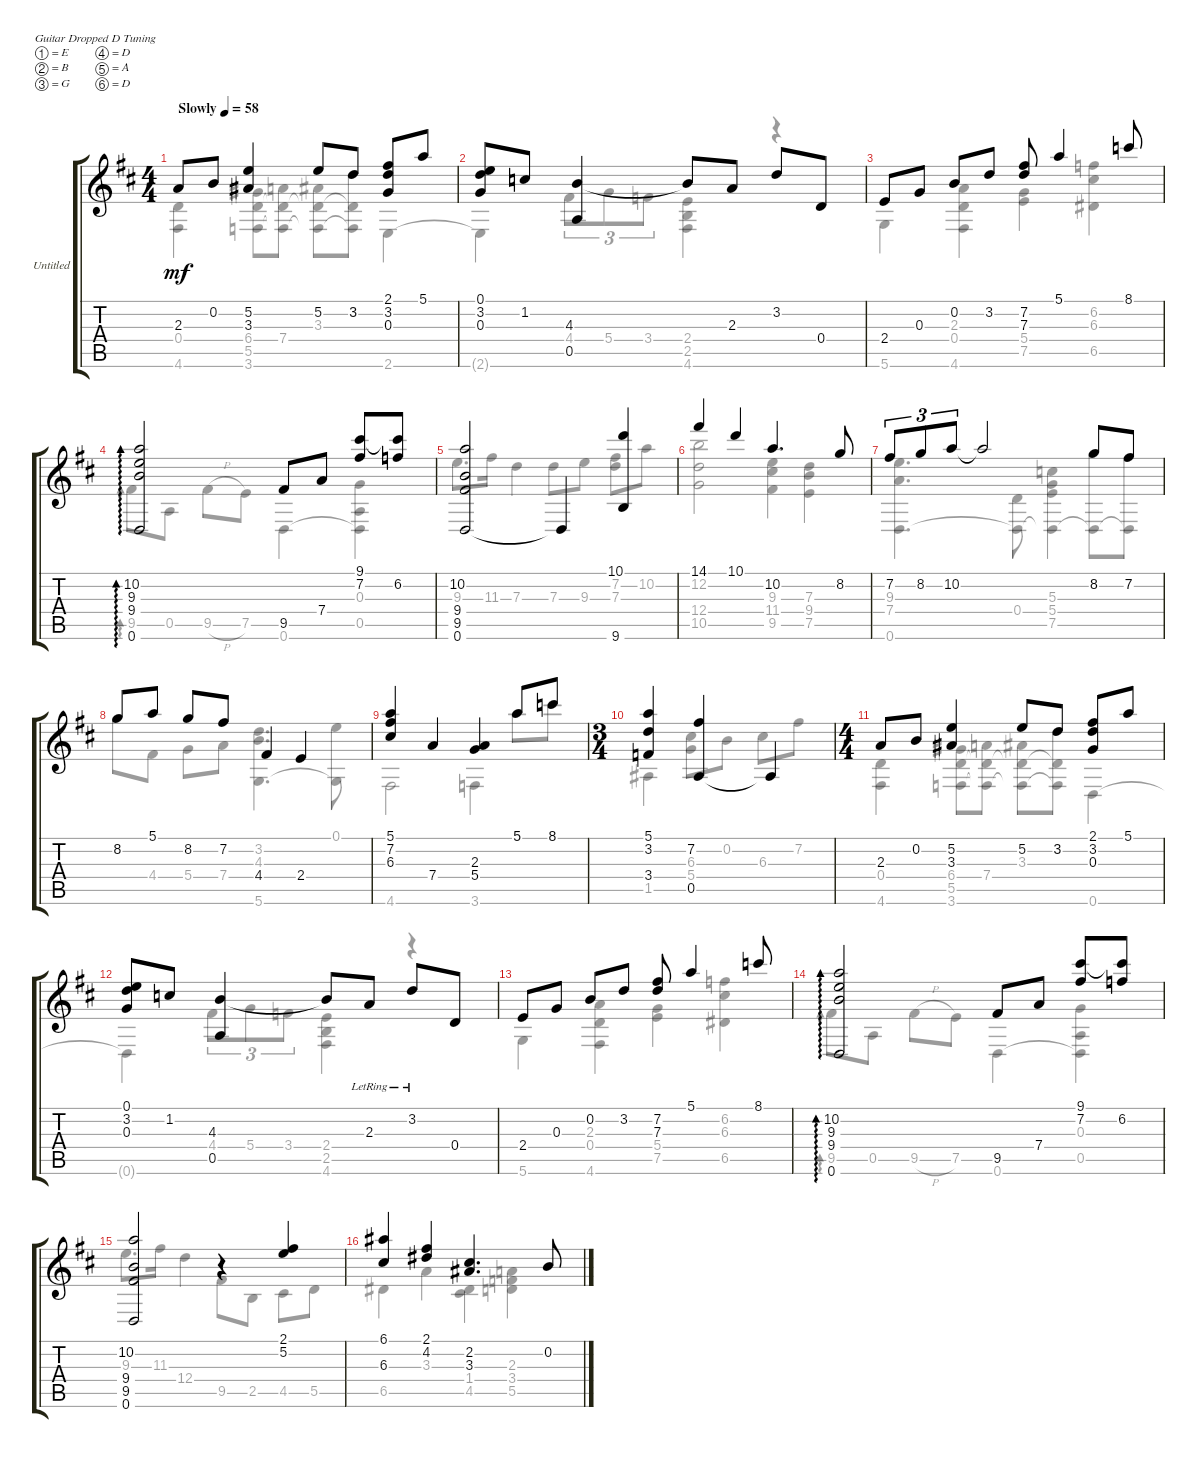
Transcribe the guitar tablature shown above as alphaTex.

\bracketExtendMode groupsimilarinstruments
\firstSystemTrackNameOrientation horizontal
\otherSystemsTrackNameOrientation horizontal
\track ("Untitled" "Untitled") {instrument acousticguitarnylon}
\staff {score tabs}
\tuning (E4 B3 G3 D3 A2 D2)
\voice
\ts (4 4)
\tempo (58 "Slowly")
\clef g2
\ks d
2.3.8{dy mf instrument acousticguitarnylon} 0.2.8 (5.2 3.3).4 5.2.8 3.2.8 (2.1 3.2 0.3).8 5.1.8 |
(0.1 3.2 0.3).8 1.2.8 (4.3 0.5).4 4.3{t}.8 2.3.8 3.2.8 0.4.8 |
2.4.8 0.3.8 0.2.8 3.2.8 (7.2 7.3).8 5.1.4 8.1.8 |
(10.2 9.3 9.4 0.6).2{ad 0} 9.5.8 7.4.8 (9.1 7.2).8 (9.1{t} 6.2).8 |
(10.2 9.4 9.5 0.6).2 0.6{t}.4 (10.1 9.6).4 |
14.1.4 10.1.4 10.2.4{d} 8.2.8 |
7.2.8{tu (3 2)} 8.2.8{tu (3 2)} 10.2.8{tu (3 2)} 10.2{t}.2 8.2.8 7.2.8 |
8.2.8 5.1.8 8.2.8 7.2.8 4.4.4 2.4.4 |
(5.1 7.2 6.3).4 7.4.4 (2.3 5.4).4 5.1.8 8.1.8 |
\ts (3 4)
(5.1 3.2 3.4).4 (7.2 0.5).4 0.5{t}.4 |
\ts (4 4)
2.3.8 0.2.8 (5.2 3.3).4 5.2.8 3.2.8 (2.1 3.2 0.3).8 5.1.8 |
(0.1 3.2 0.3).8 1.2.8 (4.3 0.5).4 4.3{t}.8 2.3{lr}.8 3.2{lr}.8 0.4.8 |
2.4.8 0.3.8 0.2.8 3.2.8 (7.2 7.3).8 5.1.4 8.1.8 |
(10.2 9.3 9.4 0.6).2{ad 0} 9.5.8 7.4.8 (9.1 7.2).8 (9.1{t} 6.2).8 |
(10.2 9.4 9.5 0.6).2 r.4 (2.1 5.2).4 |
(6.1 6.3).4 (2.1 4.2).4 (2.2 3.3).4{d} 0.2.8
\voice
\clef g2
\ottava regular
\simile none
\ks d
(0.4 4.6).4{dy mf} (6.4 5.5 3.6).8 (7.4 5.5{t} 3.6{t}).8 (3.3 5.5{t} 3.6{t}).8 (3.2 5.5{t} 3.6{t}).8 2.6.4 |
2.6{t}.4 4.4.8{tu (3 2)} 5.4.8{tu (3 2)} 3.4.8{tu (3 2)} (2.4 2.5 4.6).4 r.4 |
5.6.4 (2.3 0.4 4.6).4 (5.4 7.5).4 (6.2 6.3 6.5).4 |
9.5.8{ad 0} 0.5.8 9.5{h}.8 7.5.8 0.6.4 (0.3 0.5 0.6{t}).4 |
9.3.8{d} 11.3.16 7.3.4 7.3.8 9.3.8 (7.2 7.3).8 10.2.8 |
(12.2 12.4 10.5).2 (9.3 11.4 9.5).4 (7.3 9.4 7.5).4 |
(9.3 7.4 0.6).4{d} (0.4 0.6{t}).8 (5.3 5.4 7.5 0.6{t}).4 (8.2 0.6{t}).8 (7.2 0.6{t}).8 |
8.2.8 4.4.8 5.4.8 7.4.8 (3.2 4.3 5.6).4{d} (0.1 5.6{t}).8 |
4.6.2 3.6.4 5.1.8 8.1.8 |
1.5.4 (6.3 5.4).8 0.2.8 6.3.8 7.2.8 |
(0.4 4.6).4 (6.4 5.5 3.6).8 (7.4 5.5{t} 3.6{t}).8 (3.3 5.5{t} 3.6{t}).8 (3.2 5.5{t} 3.6{t}).8 0.6.4 |
0.6{t}.4 4.4.8{tu (3 2)} 5.4.8{tu (3 2)} 3.4.8{tu (3 2)} (2.4 2.5 4.6).4 r.4 |
5.6.4 (2.3 0.4 4.6).4 (5.4 7.5).4 (6.2 6.3 6.5).4 |
9.5.8{ad 0} 0.5.8 9.5{h}.8 7.5.8 0.6.4 (0.3 0.5 0.6{t}).4 |
9.3.8{d} 11.3.16 12.4.4 9.5.8 2.5.8 4.5.8 5.5.8 |
6.5.4 3.3.4 (1.4 4.5).4 (2.3 3.4 5.5).4
